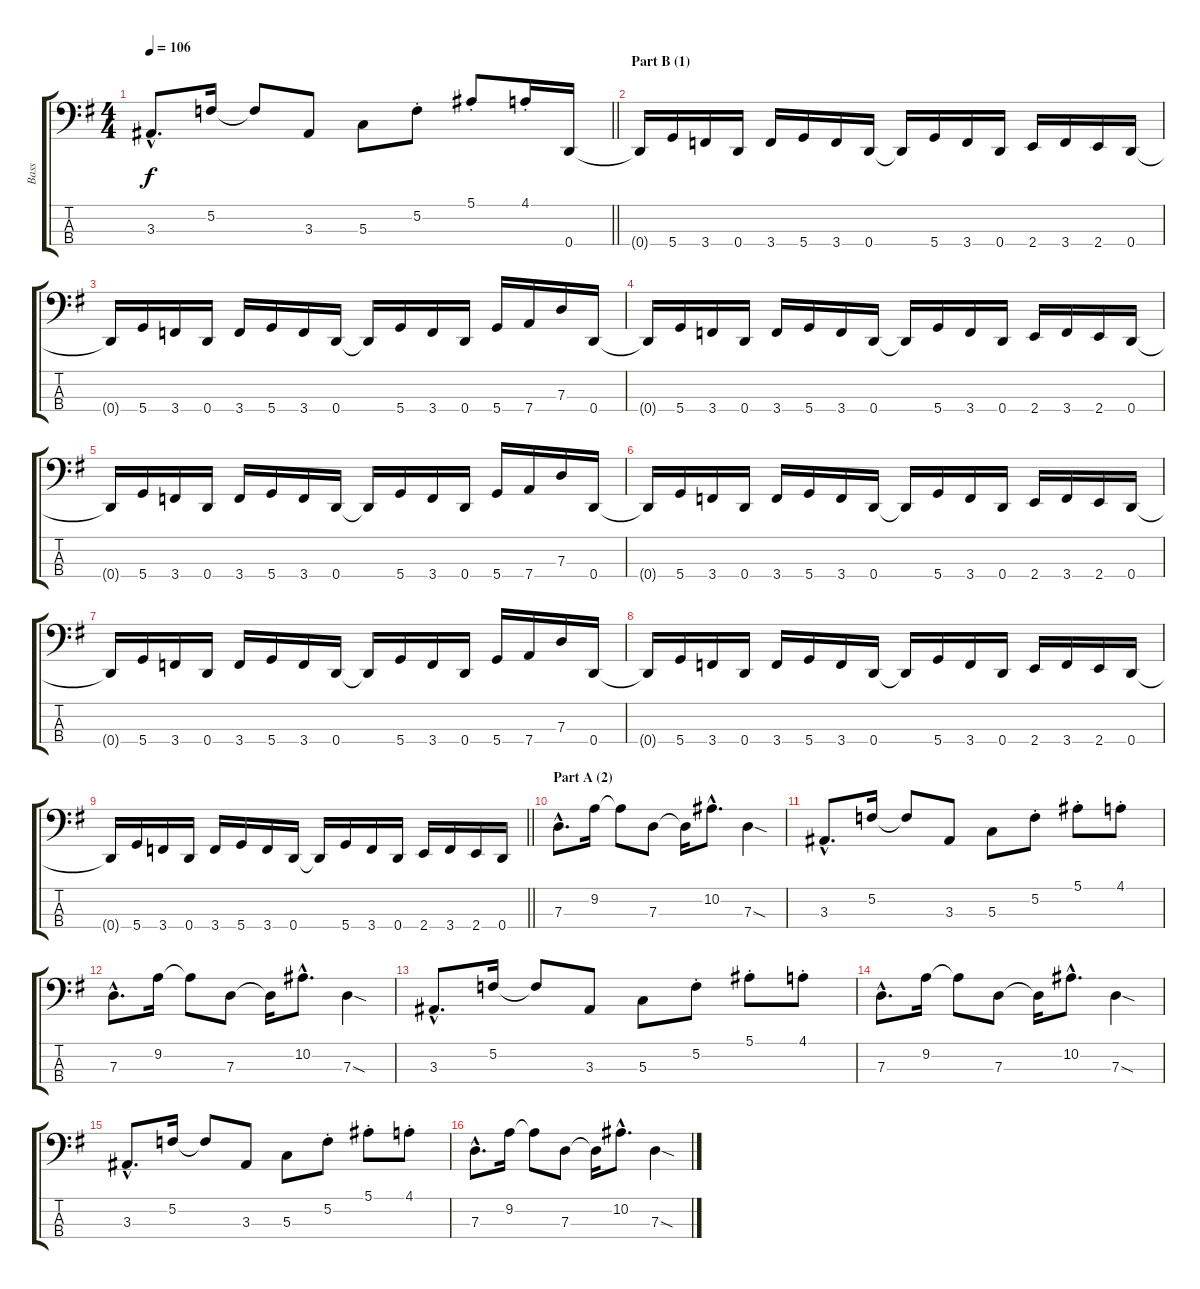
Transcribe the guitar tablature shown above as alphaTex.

\track ("Bass" "Bass") {instrument electricbasspick}
\staff {score tabs}
\tuning (F2 C2 G1 D1) {hide}
\ts (4 4)
\tempo 106
\clef f4
\barLineRight lightlight
\ks g
3.3{hac}.8{d dy f} 5.2.16 5.2{t}.8 3.3.8 5.3.8 5.2{st}.8 5.1{st}.8 4.1{st}.16 0.4.16 |
\section ("" "Part B (1)")
0.4{t}.16 5.4.16 3.4.16 0.4.16 3.4.16 5.4.16 3.4.16 0.4.16 0.4{t}.16 5.4.16 3.4.16 0.4.16 2.4.16 3.4.16 2.4.16 0.4.16 |
0.4{t}.16 5.4.16 3.4.16 0.4.16 3.4.16 5.4.16 3.4.16 0.4.16 0.4{t}.16 5.4.16 3.4.16 0.4.16 5.4.16 7.4.16 7.3.16 0.4.16 |
0.4{t}.16 5.4.16 3.4.16 0.4.16 3.4.16 5.4.16 3.4.16 0.4.16 0.4{t}.16 5.4.16 3.4.16 0.4.16 2.4.16 3.4.16 2.4.16 0.4.16 |
0.4{t}.16 5.4.16 3.4.16 0.4.16 3.4.16 5.4.16 3.4.16 0.4.16 0.4{t}.16 5.4.16 3.4.16 0.4.16 5.4.16 7.4.16 7.3.16 0.4.16 |
0.4{t}.16 5.4.16 3.4.16 0.4.16 3.4.16 5.4.16 3.4.16 0.4.16 0.4{t}.16 5.4.16 3.4.16 0.4.16 2.4.16 3.4.16 2.4.16 0.4.16 |
0.4{t}.16 5.4.16 3.4.16 0.4.16 3.4.16 5.4.16 3.4.16 0.4.16 0.4{t}.16 5.4.16 3.4.16 0.4.16 5.4.16 7.4.16 7.3.16 0.4.16 |
0.4{t}.16 5.4.16 3.4.16 0.4.16 3.4.16 5.4.16 3.4.16 0.4.16 0.4{t}.16 5.4.16 3.4.16 0.4.16 2.4.16 3.4.16 2.4.16 0.4.16 |
\barLineRight lightlight
0.4{t}.16 5.4.16 3.4.16 0.4.16 3.4.16 5.4.16 3.4.16 0.4.16 0.4{t}.16 5.4.16 3.4.16 0.4.16 2.4.16 3.4.16 2.4.16 0.4.16 |
\section ("" "Part A (2)")
7.3{hac}.8{d} 9.2.16 9.2{t}.8 7.3.8 7.3{t}.16 10.2{hac}.8{d} 7.3{sod}.4 |
3.3{hac}.8{d} 5.2.16 5.2{t}.8 3.3.8 5.3.8 5.2{st}.8 5.1{st}.8 4.1{st}.8 |
7.3{hac}.8{d} 9.2.16 9.2{t}.8 7.3.8 7.3{t}.16 10.2{hac}.8{d} 7.3{sod}.4 |
3.3{hac}.8{d} 5.2.16 5.2{t}.8 3.3.8 5.3.8 5.2{st}.8 5.1{st}.8 4.1{st}.8 |
7.3{hac}.8{d} 9.2.16 9.2{t}.8 7.3.8 7.3{t}.16 10.2{hac}.8{d} 7.3{sod}.4 |
3.3{hac}.8{d} 5.2.16 5.2{t}.8 3.3.8 5.3.8 5.2{st}.8 5.1{st}.8 4.1{st}.8 |
7.3{hac}.8{d} 9.2.16 9.2{t}.8 7.3.8 7.3{t}.16 10.2{hac}.8{d} 7.3{sod}.4
